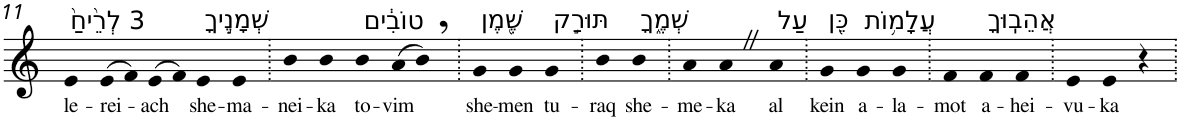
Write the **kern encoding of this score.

**kern	**text
*part1	*part1
*staff1	*staff1
*I"Piano	*
*I'Pno	*
!!LO:PB:g=z
*clefG2	*
*k[]	*
=11	=11
!LO:TX:a:t=3 לְרֵ֙יחַ֙	!
!	!LO:LY:b
4e	le-
!	!LO:LY:b
(>8e	-rei-
8f)	.
!	!LO:LY:b
(>8e	-ach
8f)	.
!LO:TX:a:t=שְׁמָנֶ֣יךָ	!
!	!LO:LY:b
4e	she-
!	!LO:LY:b
4e	-ma-
=12.	=12.
!	!LO:LY:b
4b	-nei-
!	!LO:LY:b
4b	-ka
!LO:TX:a:t=טוֹבִ֔ים	!
!	!LO:LY:b
4b	to-
!	!LO:LY:b
(>8a	-vim
8b,)	.
=13.	=13.
!LO:TX:a:t=שֶׁ֖מֶן	!
!	!LO:LY:b
4g	she-
!	!LO:LY:b
4g	-men
!LO:TX:a:t=תּוּרַ֣ק	!
!	!LO:LY:b
4g	tu-
=14.	=14.
!	!LO:LY:b
4b	-raq
!LO:TX:a:t=שְׁמֶ֑ךָ	!
!	!LO:LY:b
4b	she-
=15.	=15.
!	!LO:LY:b
4a	-me-
!	!LO:LY:b
4aZ	-ka
!LO:TX:a:t=עַל	!
!	!LO:LY:b
4a	al
=16.	=16.
!LO:TX:a:t=כֵּ֖ן	!
!	!LO:LY:b
4g	kein
!LO:TX:a:t=עֲלָמ֥וֹת	!
!	!LO:LY:b
4g	a-
!	!LO:LY:b
4g	-la-
=17.	=17.
!	!LO:LY:b
4f	-mot
!LO:TX:a:t=אֲהֵבֽוּךָ	!
!	!LO:LY:b
4f	a-
!	!LO:LY:b
4f	-hei-
=18.	=18.
!	!LO:LY:b
4e	-vu-
!	!LO:LY:b
4e	-ka
4r	.
=.	=.
*-	*-
